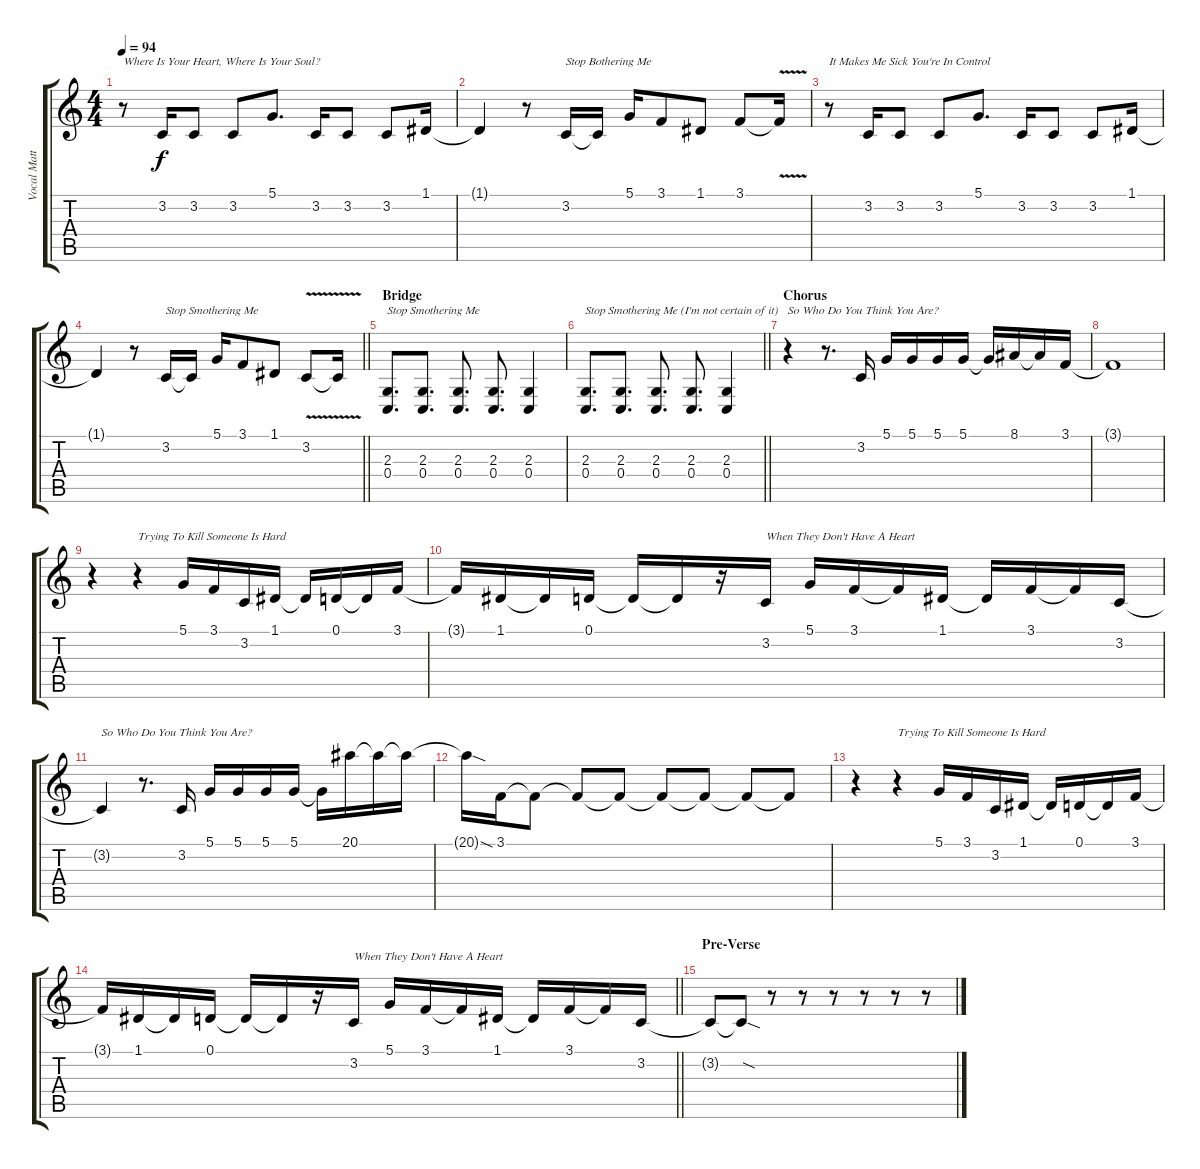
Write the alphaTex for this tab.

\track ("Vocal Matt/Jay" "Vocal Matt") {instrument lead1square}
\staff {score tabs}
\tuning (D4 A3 F3 C3 G2 C2) {hide}
\ts (4 4)
\tempo 94
\clef g2
\ks c
r.8{txt "Where Is Your Heart, Where Is Your Soul?" dy f} 3.2.16 3.2.8 3.2.8 5.1.8{d} 3.2.16 3.2.8 3.2.8 1.1.16 |
1.1{t}.4 r.8 3.2.16{txt "Stop Bothering Me"} 3.2{t}.16 5.1.16 3.1.8 1.1.8 3.1.8 3.1{v t}.16 |
r.8{txt "It Makes Me Sick You're In Control"} 3.2.16 3.2.8 3.2.8 5.1.8{d} 3.2.16 3.2.8 3.2.8 1.1.16 |
\barLineRight lightlight
1.1{t}.4 r.8 3.2.16{txt "Stop Smothering Me"} 3.2{t}.16 5.1.16 3.1.8 1.1.8 3.2{v}.8 3.2{t}.16 |
\section ("" "Bridge")
(2.3 0.4).8{d txt "Stop Smothering Me"} (2.3 0.4).8{d} (2.3 0.4).8{d} (2.3 0.4).8{d} (2.3 0.4).4 |
\barLineRight lightlight
(2.3 0.4).8{d txt "Stop Smothering Me (I'm not certain of it)"} (2.3 0.4).8{d} (2.3 0.4).8{d} (2.3 0.4).8{d} (2.3 0.4).4 |
\section ("" "Chorus")
r.4{txt "So Who Do You Think You Are?"} r.8{d} 3.2.16 5.1.16 5.1.16 5.1.16 5.1.16 5.1{t}.16 8.1.16 8.1{t}.16 3.1.16 |
3.1{t}.1 |
r.4 r.4{txt "Trying To Kill Someone Is Hard"} 5.1.16 3.1.16 3.2.16 1.1.16 1.1{t}.16 0.1.16 0.1{t}.16 3.1.16 |
3.1{t}.16 1.1.16 1.1{t}.16 0.1.16 0.1{t}.16 0.1{t}.16 r.16 3.2.16{txt "When They Don't Have A Heart"} 5.1.16 3.1.16 3.1{t}.16 1.1.16 1.1{t}.16 3.1.16 3.1{t}.16 3.2.16 |
3.2{t}.4{txt "So Who Do You Think You Are?"} r.8{d} 3.2.16 5.1.16 5.1.16 5.1.16 5.1.16 5.1{t}.16 20.1.16 20.1{t}.16 20.1{t}.16 |
20.1{sod t}.16 3.1.16 3.1{t}.8 3.1{t}.8 3.1{t}.8 3.1{t}.8 3.1{t}.8 3.1{t}.8 3.1{t}.8 |
r.4 r.4{txt "Trying To Kill Someone Is Hard"} 5.1.16 3.1.16 3.2.16 1.1.16 1.1{t}.16 0.1.16 0.1{t}.16 3.1.16 |
\barLineRight lightlight
3.1{t}.16 1.1.16 1.1{t}.16 0.1.16 0.1{t}.16 0.1{t}.16 r.16 3.2.16{txt "When They Don't Have A Heart"} 5.1.16 3.1.16 3.1{t}.16 1.1.16 1.1{t}.16 3.1.16 3.1{t}.16 3.2.16 |
\section ("" "Pre-Verse")
3.2{t}.8 3.2{sod t}.8 r.8 r.8 r.8 r.8 r.8 r.8
